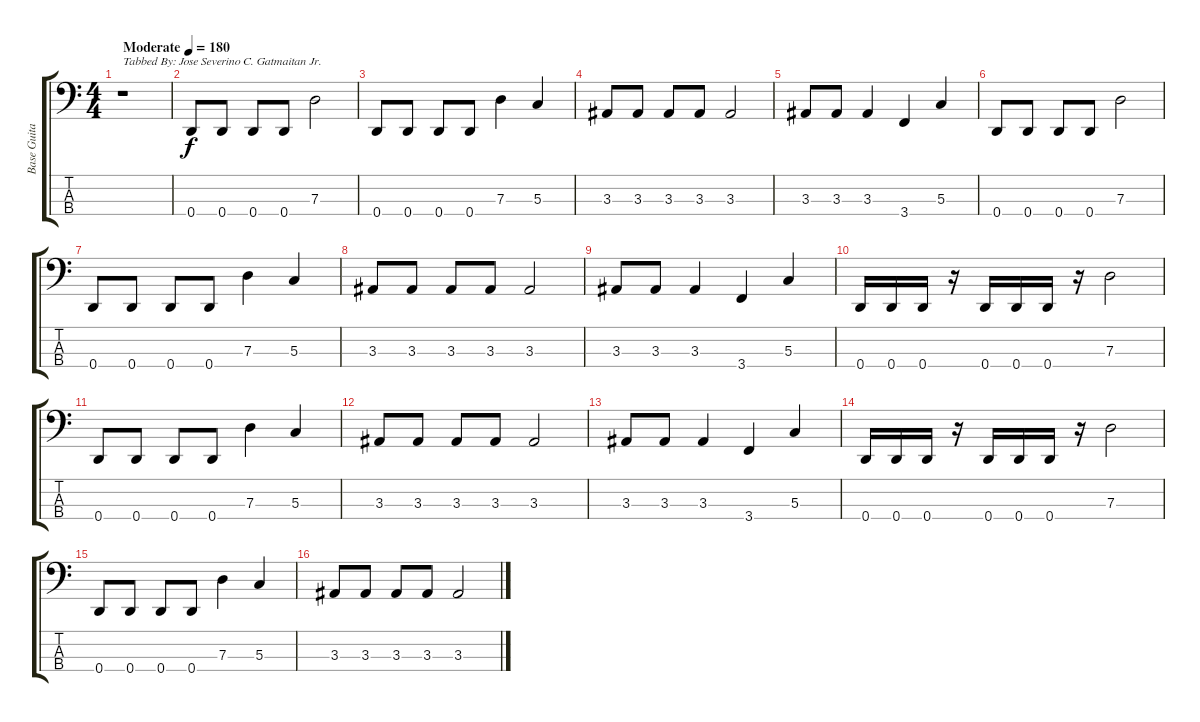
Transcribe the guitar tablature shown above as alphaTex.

\track ("Base Guitar" "Base Guita") {instrument electricbassfinger}
\staff {score tabs}
\tuning (F2 C2 G1 D1) {hide}
\ts (4 4)
\tempo (180 "Moderate")
\clef f4
\ks c
r.1{txt "Tabbed By: Jose Severino C. Gatmaitan Jr." dy f instrument electricbassfinger} |
0.4.8 0.4.8 0.4.8 0.4.8 7.3.2 |
0.4.8 0.4.8 0.4.8 0.4.8 7.3.4 5.3.4 |
3.3.8 3.3.8 3.3.8 3.3.8 3.3.2 |
3.3.8 3.3.8 3.3.4 3.4.4 5.3.4 |
0.4.8 0.4.8 0.4.8 0.4.8 7.3.2 |
0.4.8 0.4.8 0.4.8 0.4.8 7.3.4 5.3.4 |
3.3.8 3.3.8 3.3.8 3.3.8 3.3.2 |
3.3.8 3.3.8 3.3.4 3.4.4 5.3.4 |
0.4.16 0.4.16 0.4.16 r.16 0.4.16 0.4.16 0.4.16 r.16 7.3.2 |
0.4.8 0.4.8 0.4.8 0.4.8 7.3.4 5.3.4 |
3.3.8 3.3.8 3.3.8 3.3.8 3.3.2 |
3.3.8 3.3.8 3.3.4 3.4.4 5.3.4 |
0.4.16 0.4.16 0.4.16 r.16 0.4.16 0.4.16 0.4.16 r.16 7.3.2 |
0.4.8 0.4.8 0.4.8 0.4.8 7.3.4 5.3.4 |
3.3.8 3.3.8 3.3.8 3.3.8 3.3.2
